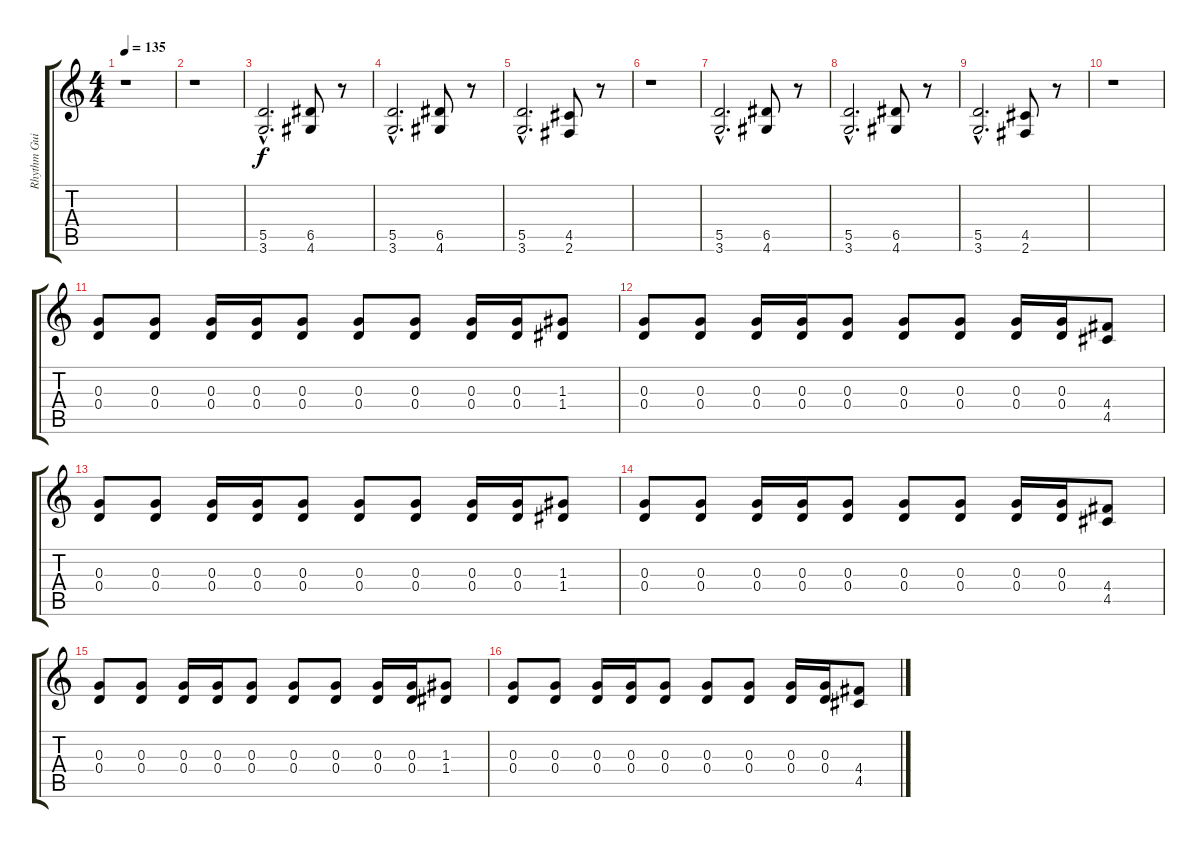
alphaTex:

\track ("Rhythm Guitar" "Rhythm Gui") {instrument distortionguitar}
\staff {score tabs}
\tuning (E4 B3 G3 D3 A2 E2) {hide}
\ts (4 4)
\tempo 135
\clef g2
\ks c
r.1{dy f} |
r.1 |
(5.5{hac} 3.6{hac}).2{d} (6.5 4.6).8 r.8 |
(5.5{hac} 3.6{hac}).2{d} (6.5 4.6).8 r.8 |
(5.5{hac} 3.6{hac}).2{d} (4.5 2.6).8 r.8 |
r.1 |
(5.5{hac} 3.6{hac}).2{d} (6.5 4.6).8 r.8 |
(5.5{hac} 3.6{hac}).2{d} (6.5 4.6).8 r.8 |
(5.5{hac} 3.6{hac}).2{d} (4.5 2.6).8 r.8 |
r.1 |
(0.3 0.4).8 (0.3 0.4).8 (0.3 0.4).16 (0.3 0.4).16 (0.3 0.4).8 (0.3 0.4).8 (0.3 0.4).8 (0.3 0.4).16 (0.3 0.4).16 (1.3 1.4).8 |
(0.3 0.4).8 (0.3 0.4).8 (0.3 0.4).16 (0.3 0.4).16 (0.3 0.4).8 (0.3 0.4).8 (0.3 0.4).8 (0.3 0.4).16 (0.3 0.4).16 (4.4 4.5).8 |
(0.3 0.4).8 (0.3 0.4).8 (0.3 0.4).16 (0.3 0.4).16 (0.3 0.4).8 (0.3 0.4).8 (0.3 0.4).8 (0.3 0.4).16 (0.3 0.4).16 (1.3 1.4).8 |
(0.3 0.4).8 (0.3 0.4).8 (0.3 0.4).16 (0.3 0.4).16 (0.3 0.4).8 (0.3 0.4).8 (0.3 0.4).8 (0.3 0.4).16 (0.3 0.4).16 (4.4 4.5).8 |
(0.3 0.4).8 (0.3 0.4).8 (0.3 0.4).16 (0.3 0.4).16 (0.3 0.4).8 (0.3 0.4).8 (0.3 0.4).8 (0.3 0.4).16 (0.3 0.4).16 (1.3 1.4).8 |
(0.3 0.4).8 (0.3 0.4).8 (0.3 0.4).16 (0.3 0.4).16 (0.3 0.4).8 (0.3 0.4).8 (0.3 0.4).8 (0.3 0.4).16 (0.3 0.4).16 (4.4 4.5).8
